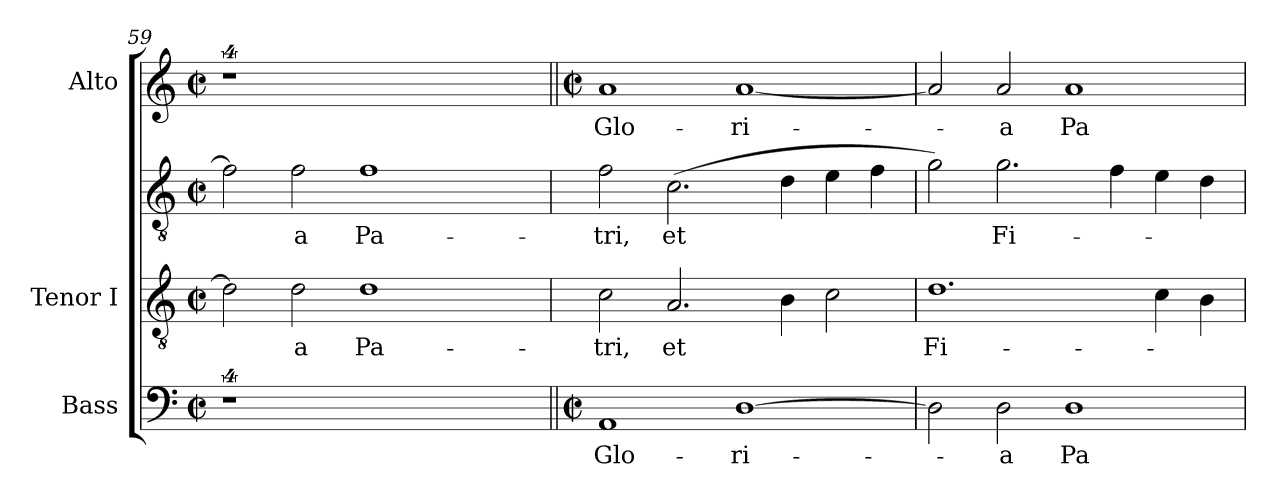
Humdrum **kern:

**kern	**text	**kern	**text	**kern	**text	**kern	**text
*part3	*part3	*part2	*part2	*part2	*part2	*part1	*part1
*staff4	*staff4	*staff3	*staff3	*staff2	*staff2	*staff1	*staff1
*I"Bass	*	*I"Tenor I	*	*	*	*I"Alto	*
*I'B	*	*I'T	*	*	*	*I'A	*
*clefF4	*	*clefGv2	*	*clefGv2	*	*clefG2	*
*k[]	*	*k[]	*	*k[]	*	*k[]	*
*C:	*	*C:	*	*C:	*	*C:	*
*M4/2	*	*M4/2	*	*M4/2	*	*M4/2	*
*met(c|)	*	*met(c|)	*	*met(c|)	*	*met(c|)	*
=59	=59	=59	=59	=59	=59	=59	=59
4%11r	.	2d]	.	2f]	.	4%11r	.
!	!	!	!LO:LY:b	!	!LO:LY:b	!	!
.	.	2d	-a	2f	a	.	.
!	!	!	!LO:LY:b	!	!LO:LY:b	!	!
.	.	1d	Pa-	1f	Pa-	.	.
.	.	2.ryy	.	2.ryy	.	.	.
!!LO:LB:g=z
=60||	=60||	=60	=60||	=60	=60||	=60||	=60||
*k[]	*	*	*	*	*	*k[]	*
*C:	*	*	*	*	*	*C:	*
*M4/2	*	*	*	*	*	*M4/2	*
*met(c|)	*	*	*	*	*	*met(c|)	*
!	!LO:LY:b	!	!LO:LY:b	!	!LO:LY:b	!	!LO:LY:b
1AA	Glo-	2c	tri,	2f	-tri,	1a	Glo-
!	!	!	!LO:LY:b	!	!LO:LY:b	!	!
.	.	2.A	et	(>2.c	et	.	.
!	!LO:LY:b	!	!	!	!	!	!LO:LY:b
[1D	-ri-	.	.	.	.	[1a	-ri-
.	.	4B	.	4d	.	.	.
.	.	2c	.	4e	.	.	.
.	.	.	.	4f	.	.	.
=61	=61	=61	=61	=61	=61	=61	=61
!	!	!	!LO:LY:b	!	!	!	!
2D]	.	1.d	Fi-	2g)	.	2a]	.
!	!LO:LY:b	!	!	!	!LO:LY:b	!	!LO:LY:b
2D	a	.	.	2.g	Fi-	2a	a
!	!LO:LY:b	!	!	!	!	!	!LO:LY:b
1D	Pa-	.	.	.	.	1a	Pa-
.	.	.	.	4f	.	.	.
.	.	4c	.	4e	.	.	.
.	.	4B	.	4d	.	.	.
=	=	=	=	=	=	=	=
*-	*-	*-	*-	*-	*-	*-	*-
